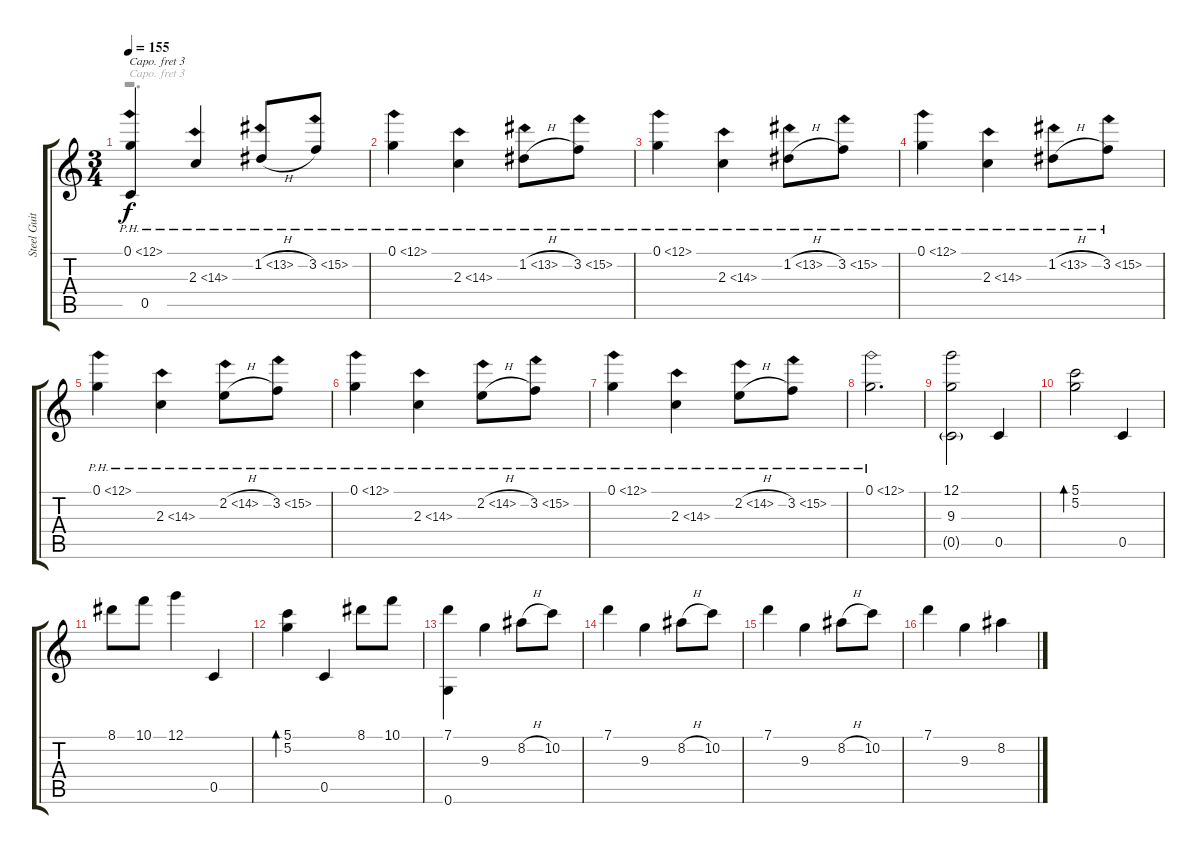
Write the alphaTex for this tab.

\track ("Steel Guitar" "Steel Guit") {instrument acousticguitarsteel}
\staff {score tabs}
\capo 3
\tuning (E4 B3 G3 D3 A2 E2) {hide}
\voice
\ts (3 4)
\tempo 155
\clef g2
\ks c
(0.1{ph 12} 0.5).4{dy f instrument acousticguitarsteel} 2.3{ph 12}.4 1.2{ph 12 h}.8 3.2{ph 12}.8 |
0.1{ph 12}.4 2.3{ph 12}.4 1.2{ph 12 h}.8 3.2{ph 12}.8 |
0.1{ph 12}.4 2.3{ph 12}.4 1.2{ph 12 h}.8 3.2{ph 12}.8 |
0.1{ph 12}.4 2.3{ph 12}.4 1.2{ph 12 h}.8 3.2{ph 12}.8 |
0.1{ph 12}.4 2.3{ph 12}.4 2.2{ph 12 h}.8 3.2{ph 12}.8 |
0.1{ph 12}.4 2.3{ph 12}.4 2.2{ph 12 h}.8 3.2{ph 12}.8 |
0.1{ph 12}.4 2.3{ph 12}.4 2.2{ph 12 h}.8 3.2{ph 12}.8 |
0.1{ph 12}.2{d} |
(12.1 9.3 0.5{g}).2 0.5.4 |
(5.1 5.2).2{bd 60} 0.5.4 |
8.1.8 10.1.8 12.1.4 0.5.4 |
(5.1 5.2).4{bd 60} 0.5.4 8.1.8 10.1.8 |
(7.1 0.6).4 9.3.4 8.2{h}.8 10.2.8 |
7.1.4 9.3.4 8.2{h}.8 10.2.8 |
7.1.4 9.3.4 8.2{h}.8 10.2.8 |
7.1.4 9.3.4 8.2.4
\voice
\clef g2
\ottava regular
\simile none
\ks c
r.2{d dy f} |
|
|
|
|
|
|
|
|
|
|
|
|
|
|
